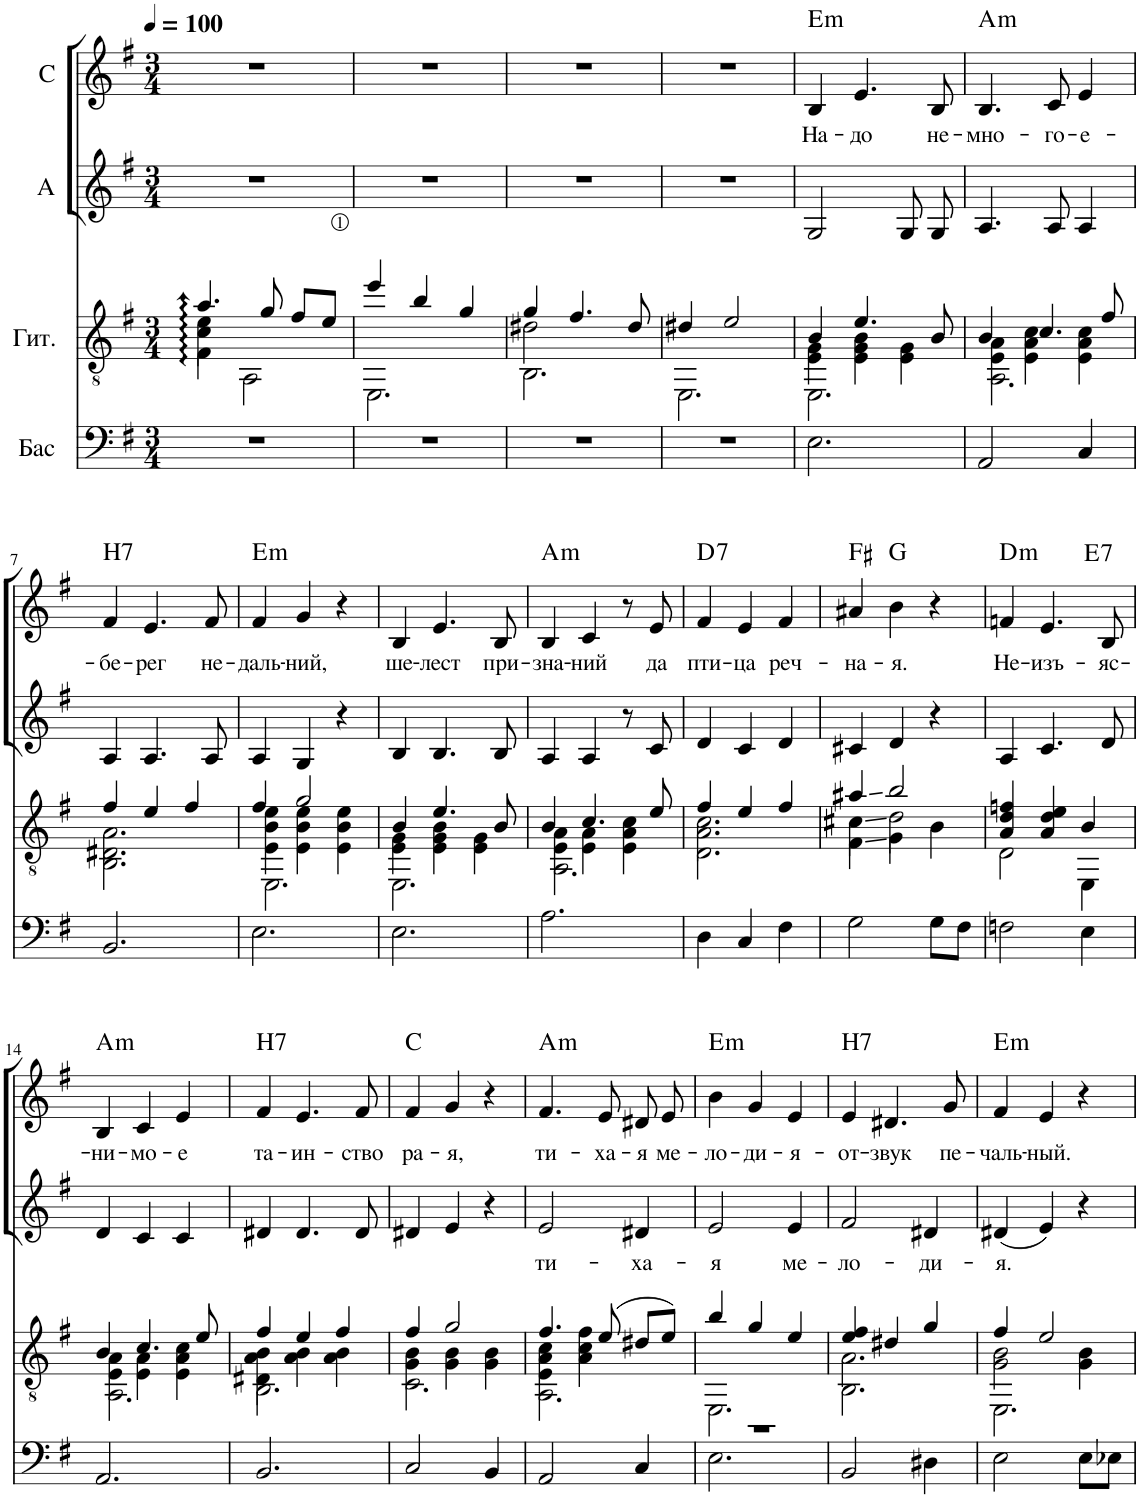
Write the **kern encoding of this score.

**kern	**kern	**kern	**text	**kern	**text	**harte
*part4	*part3	*part2	*part2	*part1	*part1	*part1
*staff4	*staff3	*staff2	*staff2	*staff1	*staff1	*
*I"Бас	*I"Гит.	*I"А	*	*I"С	*	*
*clefF4	*clefGv2	*clefG2	*	*clefG2	*	*
*Trd7c12	*	*Trd4c7	*	*	*	*
*k[f#]	*k[f#]	*k[f#]	*	*k[f#]	*	*
*M3/4	*M3/4	*M3/4	*	*M3/4	*	*
*MM100	*MM100	*MM100	*	*MM100	*	*
=1	=1	=1	=1	=1	=1	=1
*	*^	*	*	*	*	*
*	*	*^	*	*	*	*	*
2.r	4.a/	4c\: 4e\:	4F#\	2.r	.	2.r	.	.
.	.	2ryy	2AA\	.	.	.	.	.
.	8g/	.	.	.	.	.	.	.
.	8f#/L	.	.	.	.	.	.	.
.	8e/J	.	.	.	.	.	.	.
*	*	*v	*v	*	*	*	*	*
=2	=2	=2	=2	=2	=2	=2	=2
2.r	4ee/	2.EE\	2.r	.	2.r	.	.
.	4b/	.	.	.	.	.	.
.	4g/	.	.	.	.	.	.
=3	=3	=3	=3	=3	=3	=3	=3
*	*	*^	*	*	*	*	*
2.r	4g/	2d#X\	2.BB\	2.r	.	2.r	.	.
.	4.f#/	.	.	.	.	.	.	.
.	.	4ryy	.	.	.	.	.	.
.	8d#/	.	.	.	.	.	.	.
*	*	*v	*v	*	*	*	*	*
=4	=4	=4	=4	=4	=4	=4	=4
2.r	4d#X/	2.EE\	2.r	.	2.r	.	.
.	2e/	.	.	.	.	.	.
=5	=5	=5	=5	=5	=5	=5	=5
*	*	*^	*	*	*	*	*
!	!	!	!	!	!	!	!LO:LY:b	!LO:H:kt=m
2.E\	4B/	4E\ 4G\	2.EE\	2G/	.	4B/	На-	E:min
!	!	!	!	!	!	!	!LO:LY:b	!
.	4.e/	4E\ 4G\ 4B\	.	.	.	4.e/	-до	.
.	.	4E\ 4G\	.	8G/L	.	.	.	.
!	!	!	!	!	!	!	!LO:LY:b	!
.	8B/	.	.	8G/J	.	8B/	не-	.
=6	=6	=6	=6	=6	=6	=6	=6	=6
!	!	!	!	!	!	!	!LO:LY:b	!LO:H:kt=m
2AA/	4B/	4E\ 4A\	2.AA\	4.A/	.	4.B/	-мно-	A:min
.	4.c/	4E\ 4A\ 4c\	.	.	.	.	.	.
!	!	!	!	!	!	!	!LO:LY:b	!
.	.	.	.	8A/	.	8c/	-го-	.
!	!	!	!	!	!	!	!LO:LY:b	!
4C/	.	4E\ 4A\ 4c\	.	4A/	.	4e/	-е-	.
.	8f#/	.	.	.	.	.	.	.
!!LO:LB:g=z
=7	=7	=7	=7	=7	=7	=7	=7	=7
!	!	!	!	!	!	!	!LO:LY:b	!LO:H:kt=H7
2.BB/	4f#/	2.A\	2.BB\ 2.D#X\	4A/	.	4f#/	-бе-	N
!	!	!	!	!	!	!	!LO:LY:b	!
.	4e/	.	.	4.A/	.	4.e/	-рег	.
.	4f#/	.	.	.	.	.	.	.
!	!	!	!	!	!	!	!LO:LY:b	!
.	.	.	.	8A/	.	8f#/	не-	.
=8	=8	=8	=8	=8	=8	=8	=8	=8
!	!	!	!	!	!	!	!LO:LY:b	!LO:H:kt=m
2.E\	4f#/	4E\ 4B\ 4e\	2.EE\	4A/	.	4f#/	-даль-	E:min
!	!	!	!	!	!	!	!LO:LY:b	!
.	2g/	4E\ 4B\ 4e\	.	4G/	.	4g/	-ний,	.
.	.	4E\ 4B\ 4e\	.	4r	.	4r	.	.
=9	=9	=9	=9	=9	=9	=9	=9	=9
!	!	!	!	!	!	!	!LO:LY:b	!
2.E\	4B/	4E\ 4G\	2.EE\	4B/	.	4B/	ше-	.
!	!	!	!	!	!	!	!LO:LY:b	!
.	4.e/	4E\ 4G\ 4B\	.	4.B/	.	4.e/	-лест	.
.	.	4E\ 4G\	.	.	.	.	.	.
!	!	!	!	!	!	!	!LO:LY:b	!
.	8B/	.	.	8B/	.	8B/	при-	.
=10	=10	=10	=10	=10	=10	=10	=10	=10
!	!	!	!	!	!	!	!LO:LY:b	!LO:H:kt=m
2.A\	4B/	4E\ 4A\	2.AA\	4A/	.	4B/	-зна-	A:min
!	!	!	!	!	!	!	!LO:LY:b	!
.	4.c/	4E\ 4A\	.	4A/	.	4c/	-ний	.
.	.	4E\ 4A\ 4c\	.	8r	.	8r	.	.
!	!	!	!	!	!	!	!LO:LY:b	!
.	8e/	.	.	8c/	.	8e/	да	.
=11	=11	=11	=11	=11	=11	=11	=11	=11
!	!	!	!	!	!	!	!LO:LY:b	!LO:H:kt=7
4D\	4f#/	2.A\ 2.c\	2.D\	4d/	.	4f#/	пти-	D:7
!	!	!	!	!	!	!	!LO:LY:b	!
4C/	4e/	.	.	4c/	.	4e/	-ца	.
!	!	!	!	!	!	!	!LO:LY:b	!
4F#\	4f#/	.	.	4d/	.	4f#/	реч-	.
=12	=12	=12	=12	=12	=12	=12	=12	=12
!	!	!	!	!	!	!	!LO:LY:b	!
2G\	4a#X/	4c#X\	4F#\	4c#X/	.	4a#X/	-на-	F#:maj
!	!	!	!	!	!	!	!LO:LY:b	!
.	2b/	2d\	4G\	4d/	.	4b\	-я.	G:maj
8G\L	.	.	4B\	4r	.	4r	.	.
8F#\J	.	.	.	.	.	.	.	.
*	*	*v	*v	*	*	*	*	*
=13	=13	=13	=13	=13	=13	=13	=13
!	!	!	!	!	!	!LO:LY:b	!LO:H:kt=m
2Fn\	4A/ 4d/ 4fn/	2D\	4A/	.	4fn/	Не-	D:min
!	!	!	!	!	!	!LO:LY:b	!
.	4A/ 4d/ 4e/	.	4.c/	.	4.e/	-изъ-	.
4E\	4B/	4EE\	.	.	.	.	.
!	!	!	!	!	!	!LO:LY:b	!LO:H:kt=7
.	.	.	8d/	.	8B/	-яс-	E:7
!!LO:LB:g=z
=14	=14	=14	=14	=14	=14	=14	=14
*	*	*^	*	*	*	*	*
!	!	!	!	!	!	!	!LO:LY:b	!LO:H:kt=m
2.AA/	4B/	4E\ 4A\	2.AA\	4d/	.	4B/	-ни-	A:min
!	!	!	!	!	!	!	!LO:LY:b	!
.	4.c/	4E\ 4A\	.	4c/	.	4c/	-мо-	.
!	!	!	!	!	!	!	!LO:LY:b	!
.	.	4E\ 4A\ 4c\	.	4c/	.	4e/	е	.
.	8e/	.	.	.	.	.	.	.
=15	=15	=15	=15	=15	=15	=15	=15	=15
!	!	!	!	!	!	!	!LO:LY:b	!LO:H:kt=H7
2.BB/	4f#/	4D#X\ 4A\ 4B\	2.BB\	4d#X/	.	4f#/	та-	N
!	!	!	!	!	!	!	!LO:LY:b	!
.	4e/	4A\ 4B\	.	4.d#/	.	4.e/	-ин-	.
.	4f#/	4A\ 4B\	.	.	.	.	.	.
!	!	!	!	!	!	!	!LO:LY:b	!
.	.	.	.	8d#/	.	8f#/	-ство	.
=16	=16	=16	=16	=16	=16	=16	=16	=16
!	!	!	!	!	!	!	!LO:LY:b	!
2C/	4f#/	4G\ 4B\	2.C\	4d#X/	.	4f#/	ра-	C:maj
!	!	!	!	!	!	!	!LO:LY:b	!
.	2g/	4G\ 4B\	.	4e/	.	4g/	-я,	.
4BB/	.	4G\ 4B\	.	4r	.	4r	.	.
=17	=17	=17	=17	=17	=17	=17	=17	=17
!	!	!	!	!	!LO:LY:b	!	!LO:LY:b	!LO:H:kt=m
2AA/	4.f#/	4E\ 4A\ 4c\	2.AA\	2e/	ти-	4.f#/	ти-	A:min
.	.	4A\ 4c\ 4f#\	.	.	.	.	.	.
!	!	!	!	!	!	!	!LO:LY:b	!
.	(8e/	.	.	.	.	8e/	-ха-	.
!	!	!	!	!	!LO:LY:b	!	!LO:LY:b	!
4C/	8d#X/L	4ryy	.	4d#X/	-ха-	8d#X/L	-я	.
!	!	!	!	!	!	!	!LO:LY:b	!
.	8e/J)	.	.	.	.	8e/J	ме-	.
=18	=18	=18	=18	=18	=18	=18	=18	=18
!	!	!	!	!	!LO:LY:b	!	!LO:LY:b	!LO:H:kt=m
2.E\	4b/	2.r	2.EE\	2e/	-я	4b\	-ло-	E:min
!	!	!	!	!	!	!	!LO:LY:b	!
.	4g/	.	.	.	.	4g/	-ди-	.
!	!	!	!	!	!LO:LY:b	!	!LO:LY:b	!
.	4e/	.	.	4e/	ме-	4e/	-я-	.
=19	=19	=19	=19	=19	=19	=19	=19	=19
!	!	!	!	!	!LO:LY:b	!	!LO:LY:b	!LO:H:kt=H7
2BB/	4e/ 4f#/	2.A\	2.BB\	2f#/	-ло-	4e/	-от-	N
!	!	!	!	!	!	!	!LO:LY:b	!
.	4d#X/	.	.	.	.	4.d#X/	-звук	.
!	!	!	!	!	!LO:LY:b	!	!	!
4D#X\	4g/	.	.	4d#X/	-ди-	.	.	.
!	!	!	!	!	!	!	!LO:LY:b	!
.	.	.	.	.	.	8g/	пе-	.
=20	=20	=20	=20	=20	=20	=20	=20	=20
!	!	!	!	!	!LO:LY:b	!	!LO:LY:b	!LO:H:kt=m
2E\	4f#/	2G\ 2B\	2.EE\	(4d#X/	-я.	4f#/	-чаль-	E:min
!	!	!	!	!	!	!	!LO:LY:b	!
.	2e/	.	.	4e/)	.	4e/	-ный.	.
8E\L	.	4G\ 4B\	.	4r	.	4r	.	.
8E-X\J	.	.	.	.	.	.	.	.
*	*v	*v	*v	*	*	*	*	*
=	=	=	=	=	=	=
*-	*-	*-	*-	*-	*-	*-
